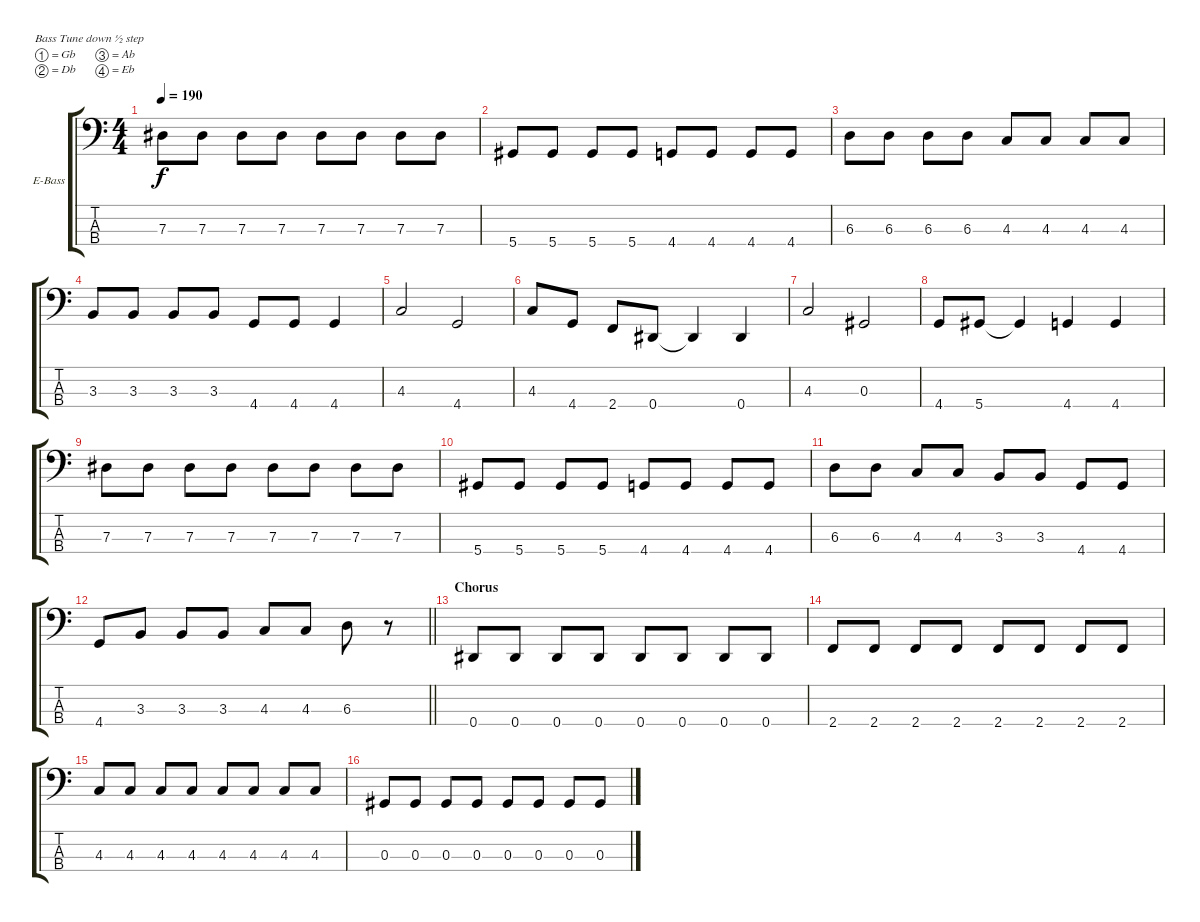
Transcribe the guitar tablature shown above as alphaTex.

\bracketExtendMode groupsimilarinstruments
\firstSystemTrackNameOrientation horizontal
\otherSystemsTrackNameOrientation horizontal
\track ("Bass" "E-Bass") {instrument electricbasspick}
\staff {score tabs}
\tuning (Gb2 Db2 Ab1 Eb1)
\ts (4 4)
\tempo 190
\clef f4
\ks c
7.3.8{dy f} 7.3.8 7.3.8 7.3.8 7.3.8 7.3.8 7.3.8 7.3.8 |
5.4.8 5.4.8 5.4.8 5.4.8 4.4.8 4.4.8 4.4.8 4.4.8 |
6.3.8 6.3.8 6.3.8 6.3.8 4.3.8 4.3.8 4.3.8 4.3.8 |
3.3.8 3.3.8 3.3.8 3.3.8 4.4.8 4.4.8 4.4.4 |
4.3.2 4.4.2 |
4.3.8 4.4.8 2.4.8 0.4.8 0.4{t}.4 0.4.4 |
4.3.2 0.3.2 |
4.4.8 5.4.8 5.4{t}.4 4.4.4 4.4.4 |
7.3.8 7.3.8 7.3.8 7.3.8 7.3.8 7.3.8 7.3.8 7.3.8 |
5.4.8 5.4.8 5.4.8 5.4.8 4.4.8 4.4.8 4.4.8 4.4.8 |
6.3.8 6.3.8 4.3.8 4.3.8 3.3.8 3.3.8 4.4.8 4.4.8 |
\barLineRight lightlight
4.4.8 3.3.8 3.3.8 3.3.8 4.3.8 4.3.8 6.3.8 r.8 |
\section ("" "Chorus ")
0.4.8 0.4.8 0.4.8 0.4.8 0.4.8 0.4.8 0.4.8 0.4.8 |
2.4.8 2.4.8 2.4.8 2.4.8 2.4.8 2.4.8 2.4.8 2.4.8 |
4.3.8 4.3.8 4.3.8 4.3.8 4.3.8 4.3.8 4.3.8 4.3.8 |
0.3.8 0.3.8 0.3.8 0.3.8 0.3.8 0.3.8 0.3.8 0.3.8
